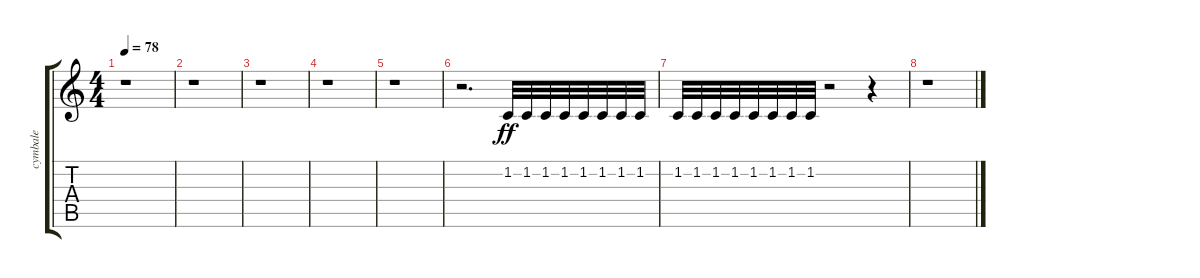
\track ("cymbale" "cymbale") {instrument reversecymbal}
\staff {score tabs}
\tuning (E4 B3 G3 D3 A2 E2) {hide}
\ts (4 4)
\tempo 78
\clef g2
\ks c
r.1{dy fff} |
r.1 |
r.1 |
r.1 |
r.1 |
r.2{d} 1.2.32{dy ff volume 0} 1.2.32{volume 1} 1.2.32{volume 2} 1.2.32{volume 3} 1.2.32{volume 4} 1.2.32{volume 5} 1.2.32{volume 6} 1.2.32{volume 7} |
1.2.32{volume 8} 1.2.32{volume 9} 1.2.32{volume 10} 1.2.32{volume 11} 1.2.32{volume 12} 1.2.32{volume 13} 1.2.32{volume 14} 1.2.32{volume 15} r.2 r.4 |
r.1
